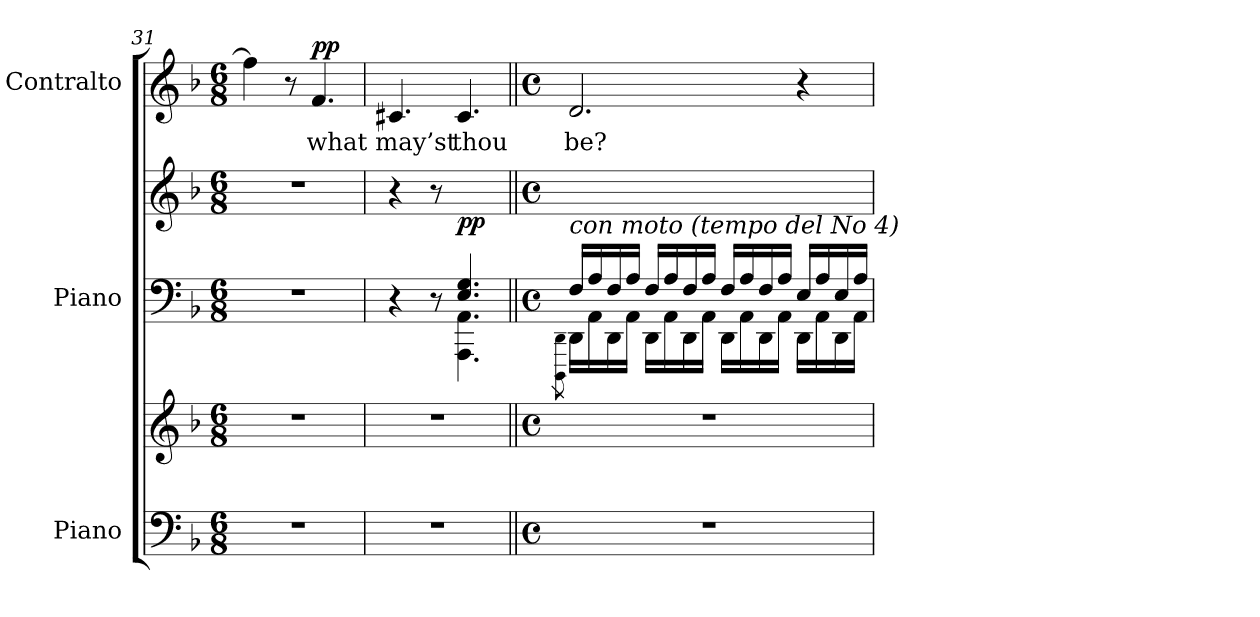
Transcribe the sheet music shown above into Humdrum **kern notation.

**kern	**kern	**kern	**kern	**dynam	**kern	**text	**dynam
*part3	*part3	*part2	*part2	*part2	*part1	*part1	*part1
*staff5	*staff4	*staff3	*staff2	*staff2/3	*staff1	*staff1	*staff1
*I"Piano	*	*I"Piano	*	*	*I"Contralto	*	*
*I'Pno	*	*I'Pno	*	*	*	*	*
!!LO:LB:g=z
*clefF4	*clefG2	*clefF4	*clefG2	*	*clefG2	*	*
*k[b-]	*k[b-]	*k[b-]	*k[b-]	*	*k[b-]	*	*
*M6/8	*M6/8	*M6/8	*M6/8	*	*M6/8	*	*
=31	=31	=31	=31	=31	=31	=31	=31
2.r	2.r	2.r	2.r	.	4ff\]	.	.
.	.	.	.	.	8r	.	.
!	!	!	!	!	!	!LO:LY:b	!LO:DY:a
.	.	.	.	.	4.f/	what	pp
=32	=32	=32	=32	=32	=32	=32	=32
*	*	*^	*	*	*	*	*
!	!	!	!	!	!	!	!LO:LY:b	!
2.r	2.r	4.ryy	4r	4r	.	4.c#X/	may’st	.
.	.	.	8r	8r	.	.	.	.
!	!	!	!	!	!LO:DY:b	!	!LO:LY:b	!
.	.	4.E/ 4.G/	4.AAA\ 4.AA\	4.ryy	pp	4.c#/	thou	.
=33||	=33||	=33||	=33||	=33||	=33||	=33||	=33||	=33||
*M4/4	*M4/4	*M4/4	*	*M4/4	*	*M4/4	*	*
*met(c)	*met(c)	*met(c)	*	*met(c)	*	*met(c)	*	*
.	.	.	8qDDD\ 8qDD\	.	.	.	.	.
!	!	!	!	!LO:TX:b:i:t=con moto (tempo del No 4)	!	!	!	!
!	!	!	!	!	!	!	!LO:LY:b	!
1r	1r	16F/LL	16DD\LL	1ryy	.	2.d/	be?	.
.	.	16A/	16AA\	.	.	.	.	.
.	.	16F/	16DD\	.	.	.	.	.
.	.	16A/JJ	16AA\JJ	.	.	.	.	.
.	.	16F/LL	16DD\LL	.	.	.	.	.
.	.	16A/	16AA\	.	.	.	.	.
.	.	16F/	16DD\	.	.	.	.	.
.	.	16A/JJ	16AA\JJ	.	.	.	.	.
.	.	16F/LL	16DD\LL	.	.	.	.	.
.	.	16A/	16AA\	.	.	.	.	.
.	.	16F/	16DD\	.	.	.	.	.
.	.	16A/JJ	16AA\JJ	.	.	.	.	.
.	.	16E/LL	16DD\LL	.	.	4r	.	.
.	.	16A/	16AA\	.	.	.	.	.
.	.	16E/	16DD\	.	.	.	.	.
.	.	16A/JJ	16AA\JJ	.	.	.	.	.
*	*	*v	*v	*	*	*	*	*
=	=	=	=	=	=	=	=
*-	*-	*-	*-	*-	*-	*-	*-
